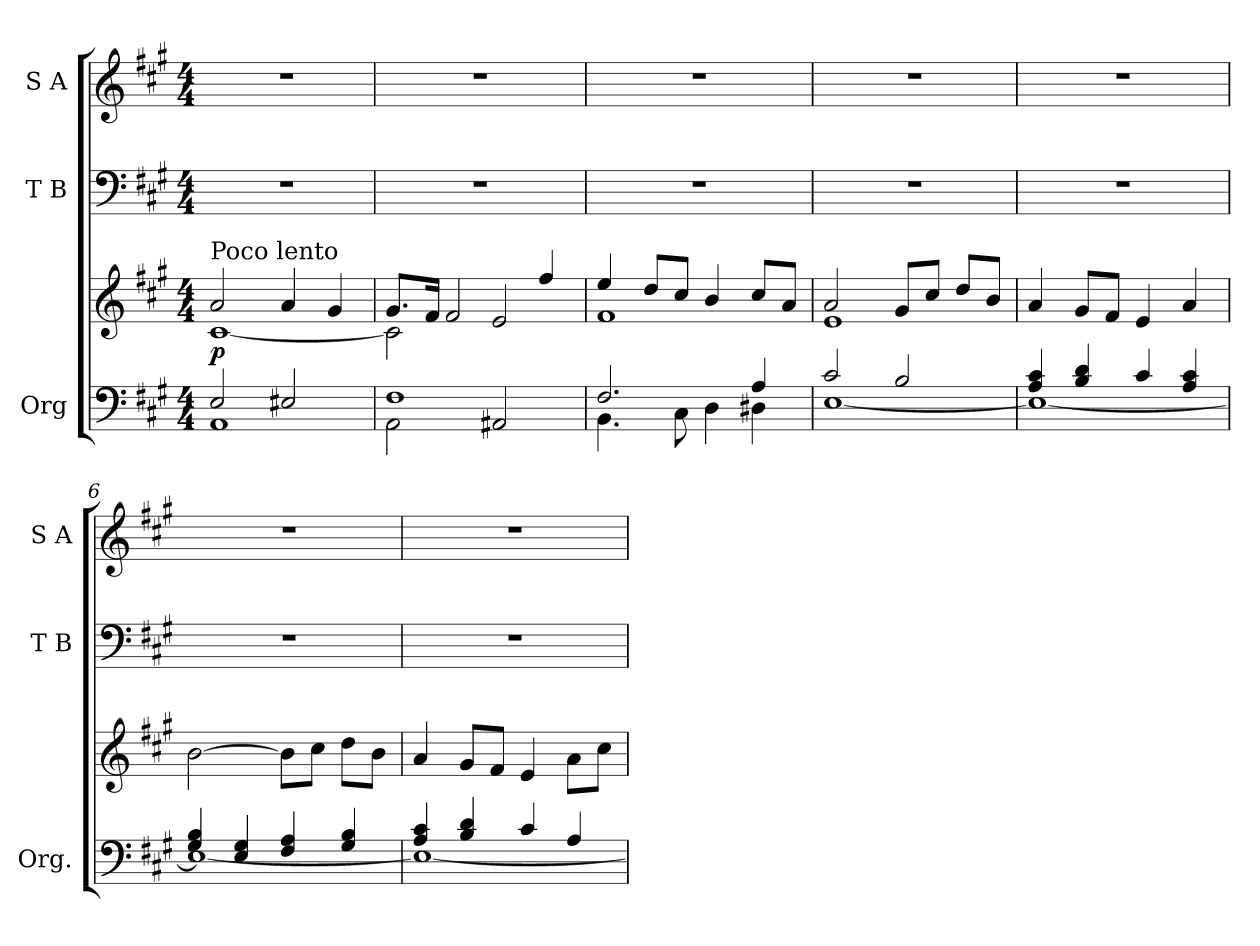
**kern	**kern	**dynam	**kern	**kern
*part3	*part3	*part3	*part2	*part1
*staff4	*staff3	*staff3/4	*staff2	*staff1
*I"Org	*	*	*I"T B	*I"S A
*I'Org.	*	*	*I'T B	*I'S A
!!LO:PB:g=z
*clefF4	*clefG2	*	*clefF4	*clefG2
*k[f#c#g#]	*k[f#c#g#]	*	*k[f#c#g#]	*k[f#c#g#]
*A:	*A:	*	*A:	*A:
*M4/4	*M4/4	*	*M4/4	*M4/4
=1	=1	=1	=1	=1
*^	*^	*	*	*
!	!	!LO:TX:a:t=Poco lento	!	!	!	!
2Ei/	1AAi	2ai/	[1c#i	p	1r	1r
2E#Xi/	.	4ai/	.	.	.	.
.	.	4g#i/	.	.	.	.
=2	=2	=2	=2	=2	=2	=2
1F#i	2AAi\	8.g#i/L	2c#i\]	.	1r	1r
.	.	16f#i/Jk	.	.	.	.
.	.	2f#i/	.	.	.	.
.	2AA#Xi/	.	2ei/	.	.	.
.	.	4ff#i/	.	.	.	.
=3	=3	=3	=3	=3	=3	=3
2.F#i/	4.BBi\	4eei/	1f#i	.	1r	1r
.	.	8ddi/L	.	.	.	.
.	8C#i\	8cc#i/J	.	.	.	.
.	4Di\	4bi/	.	.	.	.
4Ai/	4D#Xi\	8cc#i/L	.	.	.	.
.	.	8ai/J	.	.	.	.
=4	=4	=4	=4	=4	=4	=4
2c#i/	[1Ei	2ai/	1ei	.	1r	1r
2Bi/	.	8g#i/L	.	.	.	.
.	.	8cc#i/J	.	.	.	.
.	.	8ddi/L	.	.	.	.
.	.	8bi/J	.	.	.	.
*	*	*v	*v	*	*	*
=5	=5	=5	=5	=5	=5
4Ai/ 4c#i	1Ei_	4ai/	.	1r	1r
4Bi/ 4di	.	8g#i/L	.	.	.
.	.	8f#i/J	.	.	.
4c#i/	.	4ei/	.	.	.
4Ai/ 4c#i	.	4ai/	.	.	.
!!LO:LB:g=z
=6	=6	=6	=6	=6	=6
4G#i/ 4Bi	1Ei_	[2bi\	.	1r	1r
4Ei/ 4G#i	.	.	.	.	.
4F#i/ 4Ai	.	8bi\L]	.	.	.
.	.	8cc#i\J	.	.	.
4G#i/ 4Bi	.	8ddi\L	.	.	.
.	.	8bi\J	.	.	.
=7	=7	=7	=7	=7	=7
4Ai/ 4c#i	1Ei_	4ai/	.	1r	1r
4Bi/ 4di	.	8g#i/L	.	.	.
.	.	8f#i/J	.	.	.
4c#i/	.	4ei/	.	.	.
4Ai/	.	8ai\L	.	.	.
.	.	8cc#i\J	.	.	.
*v	*v	*	*	*	*
=	=	=	=	=
*-	*-	*-	*-	*-
